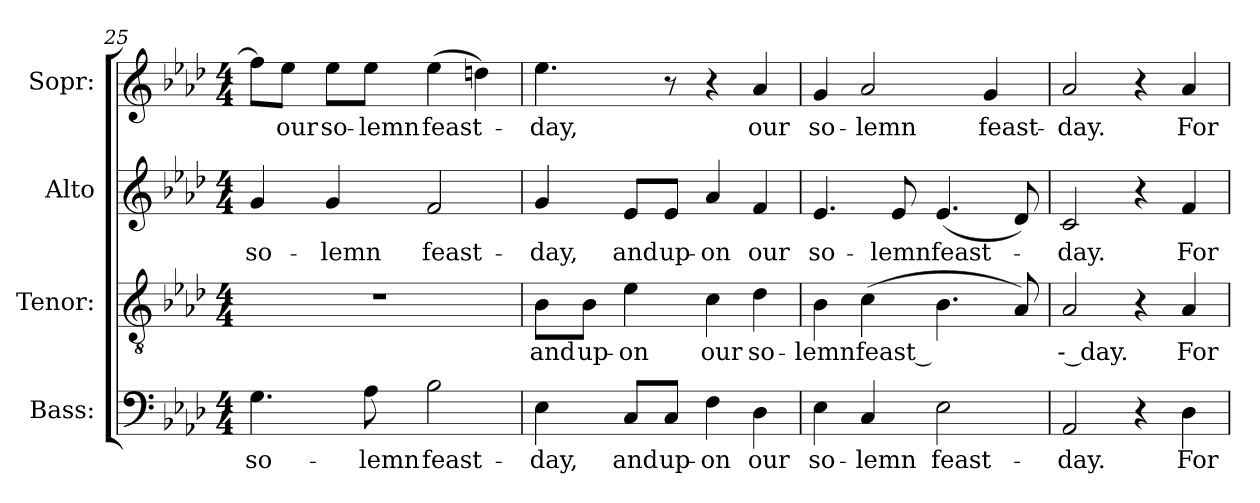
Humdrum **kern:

**kern	**text	**kern	**text	**kern	**text	**kern	**text
*part4	*part4	*part3	*part3	*part2	*part2	*part1	*part1
*staff4	*staff4	*staff3	*staff3	*staff2	*staff2	*staff1	*staff1
*I"Bass:	*	*I"Tenor:	*	*I"Alto	*	*I"Sopr:	*
!!LO:LB:g=z
*clefF4	*	*clefGv2	*	*clefG2	*	*clefG2	*
*	*	*ITrd7c12	*	*	*	*	*
*k[b-e-a-d-]	*	*k[b-e-a-d-]	*	*k[b-e-a-d-]	*	*k[b-e-a-d-]	*
*A-:	*	*A-:	*	*A-:	*	*A-:	*
*M4/4	*	*M4/4	*	*M4/4	*	*M4/4	*
=25	=25	=25	=25	=25	=25	=25	=25
!	!LO:LY:b:color=#000000	!	!	!	!	!	!
!	!	!	!	!	!LO:LY:b:color=#000000	!	!
4.Gi\	so-	1r	.	4gi/	so-	8ffi\L]	.
!	!	!	!	!	!	!	!LO:LY:b:color=#000000
.	.	.	.	.	.	8ee-i\J	our
!	!	!	!	!	!LO:LY:b:color=#000000	!	!
!	!	!	!	!	!	!	!LO:LY:b:color=#000000
.	.	.	.	4gi/	-lemn	8ee-i\L	so-
!	!LO:LY:b:color=#000000	!	!	!	!	!	!
!	!	!	!	!	!	!	!LO:LY:b:color=#000000
8A-i\	-lemn	.	.	.	.	8ee-i\J	-lemn
!	!LO:LY:b:color=#000000	!	!	!	!	!	!
!	!	!	!	!	!LO:LY:b:color=#000000	!	!
!	!	!	!	!	!	!	!LO:LY:b:color=#000000
2B-i\	feast-	.	.	2fi/	feast-	(4ee-i\	feast-
.	.	.	.	.	.	4ddni\)	.
=26	=26	=26	=26	=26	=26	=26	=26
!	!LO:LY:b:color=#000000	!	!	!	!	!	!
!	!	!	!LO:LY:b:color=#000000	!	!	!	!
!	!	!	!	!	!LO:LY:b:color=#000000	!	!
!	!	!	!	!	!	!	!LO:LY:b:color=#000000
4E-i\	-day,	8BB-i\L	and	4gi/	-day,	4.ee-i\	-day,
!	!	!	!LO:LY:b:color=#000000	!	!	!	!
.	.	8BB-i\J	up-	.	.	.	.
!	!LO:LY:b:color=#000000	!	!	!	!	!	!
!	!	!	!LO:LY:b:color=#000000	!	!	!	!
!	!	!	!	!	!LO:LY:b:color=#000000	!	!
8Ci/L	and	4E-i\	-on	8e-i/L	and	.	.
!	!LO:LY:b:color=#000000	!	!	!	!	!	!
!	!	!	!	!	!LO:LY:b:color=#000000	!	!
8Ci/J	up-	.	.	8e-i/J	up-	8r	.
!	!LO:LY:b:color=#000000	!	!	!	!	!	!
!	!	!	!LO:LY:b:color=#000000	!	!	!	!
!	!	!	!	!	!LO:LY:b:color=#000000	!	!
4Fi\	-on	4Ci\	our	4a-i/	-on	4r	.
!	!LO:LY:b:color=#000000	!	!	!	!	!	!
!	!	!	!LO:LY:b:color=#000000	!	!	!	!
!	!	!	!	!	!LO:LY:b:color=#000000	!	!
!	!	!	!	!	!	!	!LO:LY:b:color=#000000
4D-i\	our	4D-i\	so-	4fi/	our	4a-i/	our
=27	=27	=27	=27	=27	=27	=27	=27
!	!LO:LY:b:color=#000000	!	!	!	!	!	!
!	!	!	!LO:LY:b:color=#000000	!	!	!	!
!	!	!	!	!	!LO:LY:b:color=#000000	!	!
!	!	!	!	!	!	!	!LO:LY:b:color=#000000
4E-i\	so-	4BB-i\	-lemn	4.e-i/	so-	4gi/	so-
!	!LO:LY:b:color=#000000	!	!	!	!	!	!
!	!	!	!LO:LY:b:color=#000000	!	!	!	!
!	!	!	!	!	!	!	!LO:LY:b:color=#000000
4Ci/	-lemn	(4Ci\	feast --	.	.	2a-i/	-lemn
!	!	!	!	!	!LO:LY:b:color=#000000	!	!
.	.	.	.	8e-i/	-lemn	.	.
!	!LO:LY:b:color=#000000	!	!	!	!	!	!
!	!	!	!	!	!LO:LY:b:color=#000000	!	!
2E-i\	feast-	4.BB-i\	.	(4.e-i/	feast-	.	.
!	!	!	!	!	!	!	!LO:LY:b:color=#000000
.	.	.	.	.	.	4gi/	feast-
.	.	8AA-i/)	.	8d-i/)	.	.	.
=28	=28	=28	=28	=28	=28	=28	=28
!	!LO:LY:b:color=#000000	!	!	!	!	!	!
!	!	!	!LO:LY:b:color=#000000	!	!	!	!
!	!	!	!	!	!LO:LY:b:color=#000000	!	!
!	!	!	!	!	!	!	!LO:LY:b:color=#000000
2AA-i/	-day.	2AA-i/	-- day.	2ci/	-day.	2a-i/	-day.
4r	.	4r	.	4r	.	4r	.
!	!LO:LY:b:color=#000000	!	!	!	!	!	!
!	!	!	!LO:LY:b:color=#000000	!	!	!	!
!	!	!	!	!	!LO:LY:b:color=#000000	!	!
!	!	!	!	!	!	!	!LO:LY:b:color=#000000
4D-i\	For	4AA-i/	For	4fi/	For	4a-i/	For
=	=	=	=	=	=	=	=
*-	*-	*-	*-	*-	*-	*-	*-
